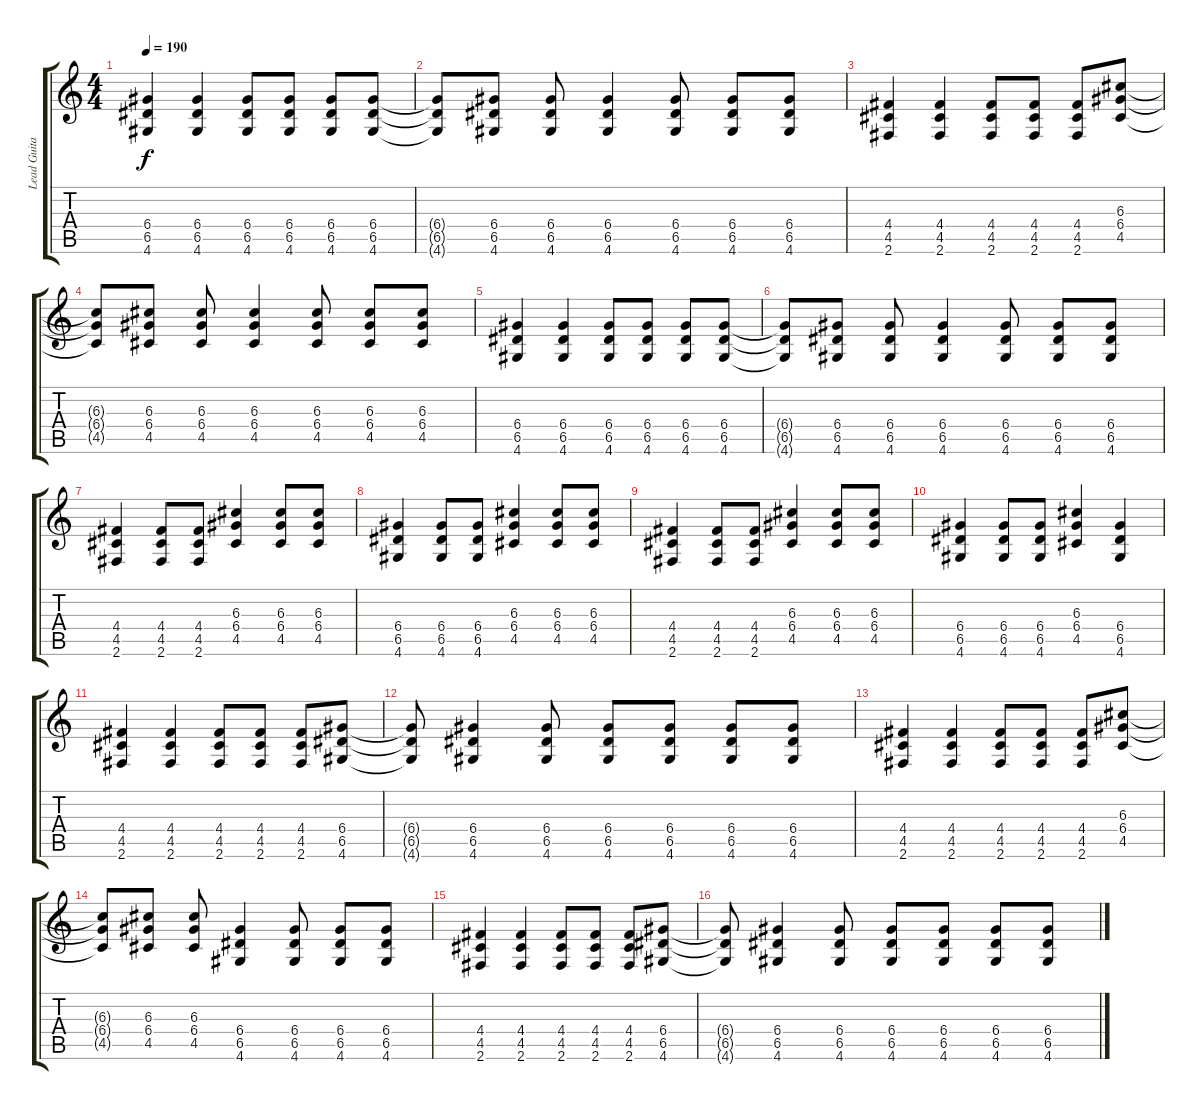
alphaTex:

\track ("Lead Guitar" "Lead Guita") {instrument overdrivenguitar}
\staff {score tabs}
\tuning (E4 B3 G3 D3 A2 E2) {hide}
\ts (4 4)
\tempo 190
\clef g2
\ks c
(6.4 6.5 4.6).4{dy f} (6.4 6.5 4.6).4 (6.4 6.5 4.6).8 (6.4 6.5 4.6).8 (6.4 6.5 4.6).8 (6.4 6.5 4.6).8 |
(6.4{t} 6.5{t} 4.6{t}).8 (6.4 6.5 4.6).8 (6.4 6.5 4.6).8 (6.4 6.5 4.6).4 (6.4 6.5 4.6).8 (6.4 6.5 4.6).8 (6.4 6.5 4.6).8 |
(4.4 4.5 2.6).4 (4.4 4.5 2.6).4 (4.4 4.5 2.6).8 (4.4 4.5 2.6).8 (4.4 4.5 2.6).8 (6.3 6.4 4.5).8 |
(6.3{t} 6.4{t} 4.5{t}).8 (6.3 6.4 4.5).8 (6.3 6.4 4.5).8 (6.3 6.4 4.5).4 (6.3 6.4 4.5).8 (6.3 6.4 4.5).8 (6.3 6.4 4.5).8 |
(6.4 6.5 4.6).4 (6.4 6.5 4.6).4 (6.4 6.5 4.6).8 (6.4 6.5 4.6).8 (6.4 6.5 4.6).8 (6.4 6.5 4.6).8 |
(6.4{t} 6.5{t} 4.6{t}).8 (6.4 6.5 4.6).8 (6.4 6.5 4.6).8 (6.4 6.5 4.6).4 (6.4 6.5 4.6).8 (6.4 6.5 4.6).8 (6.4 6.5 4.6).8 |
(4.4 4.5 2.6).4 (4.4 4.5 2.6).8 (4.4 4.5 2.6).8 (6.3 6.4 4.5).4 (6.3 6.4 4.5).8 (6.3 6.4 4.5).8 |
(6.4 6.5 4.6).4 (6.4 6.5 4.6).8 (6.4 6.5 4.6).8 (6.3 6.4 4.5).4 (6.3 6.4 4.5).8 (6.3 6.4 4.5).8 |
(4.4 4.5 2.6).4 (4.4 4.5 2.6).8 (4.4 4.5 2.6).8 (6.3 6.4 4.5).4 (6.3 6.4 4.5).8 (6.3 6.4 4.5).8 |
(6.4 6.5 4.6).4 (6.4 6.5 4.6).8 (6.4 6.5 4.6).8 (6.3 6.4 4.5).4 (6.4 6.5 4.6).4 |
(4.4 4.5 2.6).4 (4.4 4.5 2.6).4 (4.4 4.5 2.6).8 (4.4 4.5 2.6).8 (4.4 4.5 2.6).8 (6.4 6.5 4.6).8 |
(6.4{t} 6.5{t} 4.6{t}).8 (6.4 6.5 4.6).4 (6.4 6.5 4.6).8 (6.4 6.5 4.6).8 (6.4 6.5 4.6).8 (6.4 6.5 4.6).8 (6.4 6.5 4.6).8 |
(4.4 4.5 2.6).4 (4.4 4.5 2.6).4 (4.4 4.5 2.6).8 (4.4 4.5 2.6).8 (4.4 4.5 2.6).8 (6.3 6.4 4.5).8 |
(6.3{t} 6.4{t} 4.5{t}).8 (6.3 6.4 4.5).8 (6.3 6.4 4.5).8 (6.4 6.5 4.6).4 (6.4 6.5 4.6).8 (6.4 6.5 4.6).8 (6.4 6.5 4.6).8 |
(4.4 4.5 2.6).4 (4.4 4.5 2.6).4 (4.4 4.5 2.6).8 (4.4 4.5 2.6).8 (4.4 4.5 2.6).8 (6.4 6.5 4.6).8 |
(6.4{t} 6.5{t} 4.6{t}).8 (6.4 6.5 4.6).4 (6.4 6.5 4.6).8 (6.4 6.5 4.6).8 (6.4 6.5 4.6).8 (6.4 6.5 4.6).8 (6.4 6.5 4.6).8
